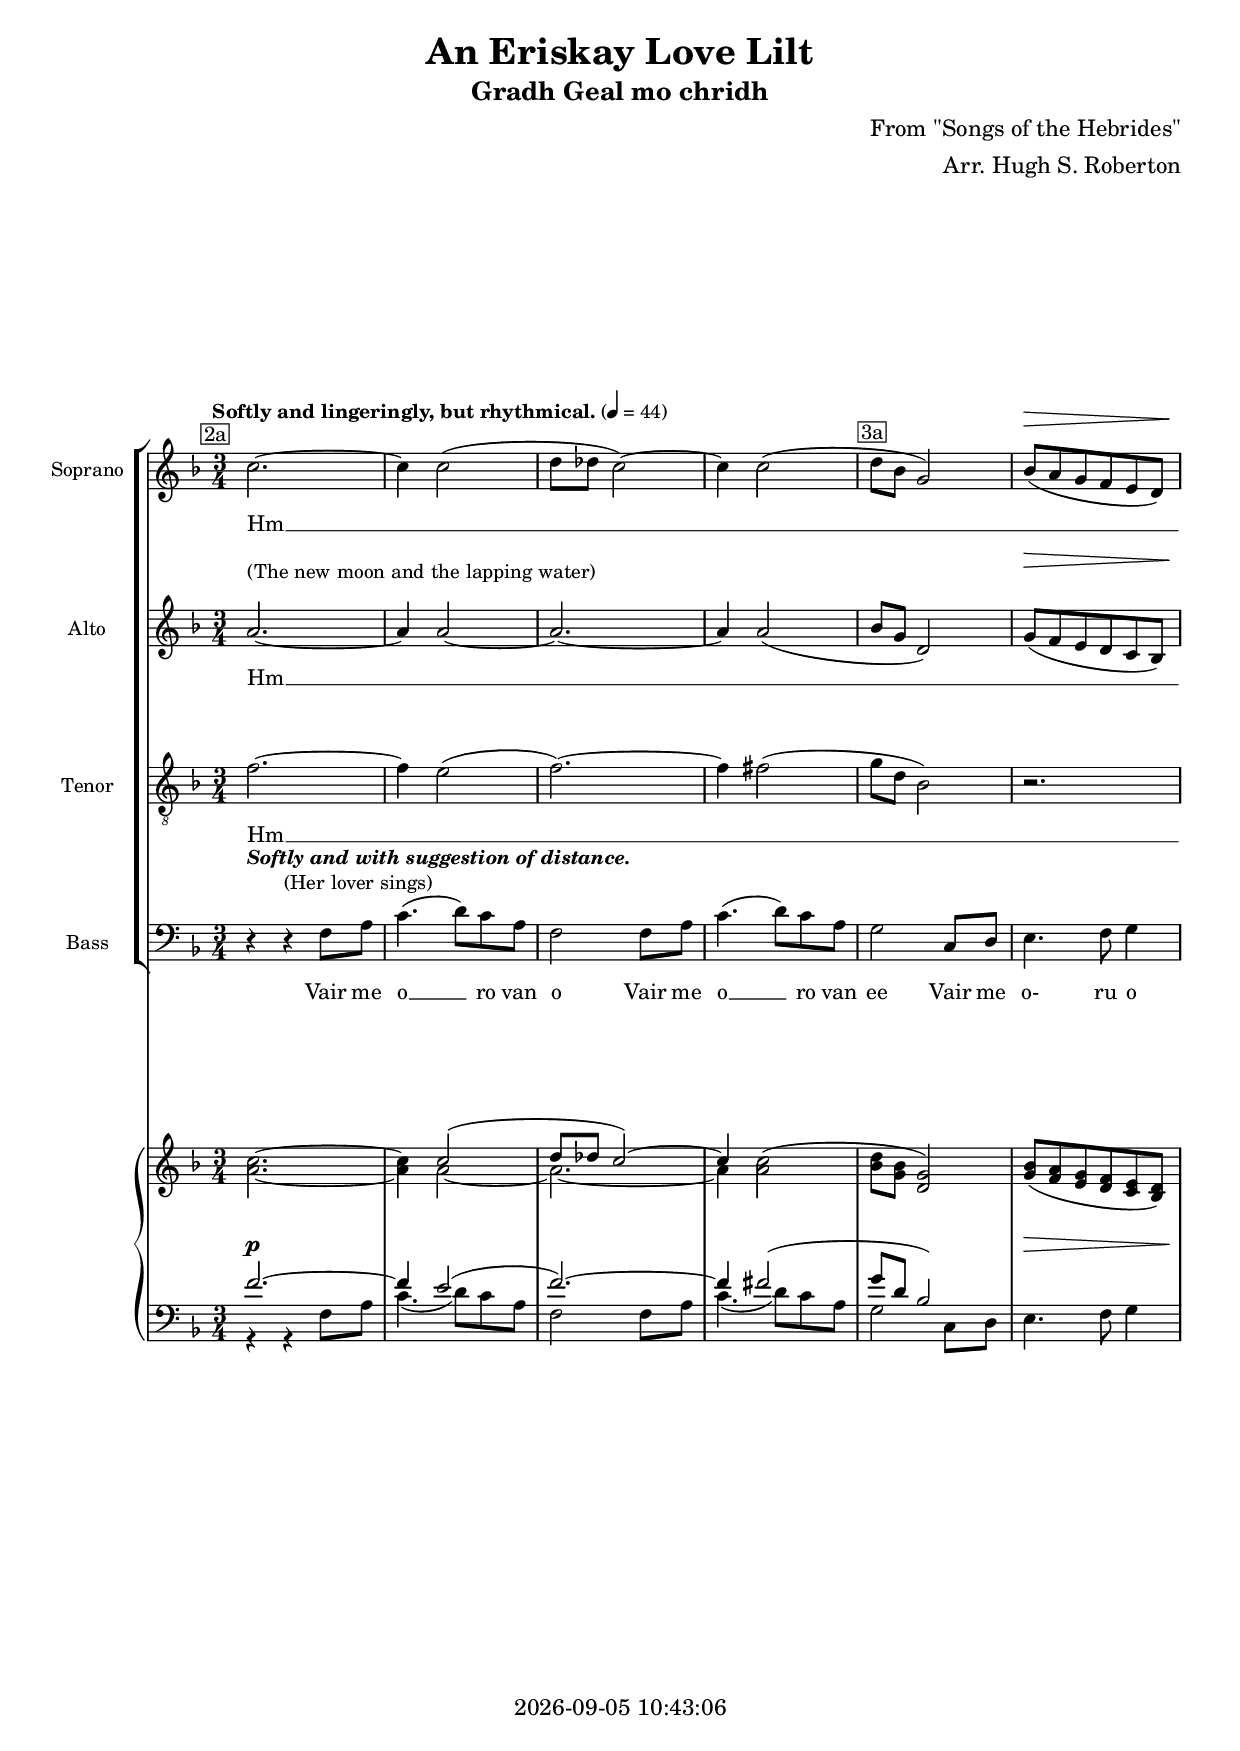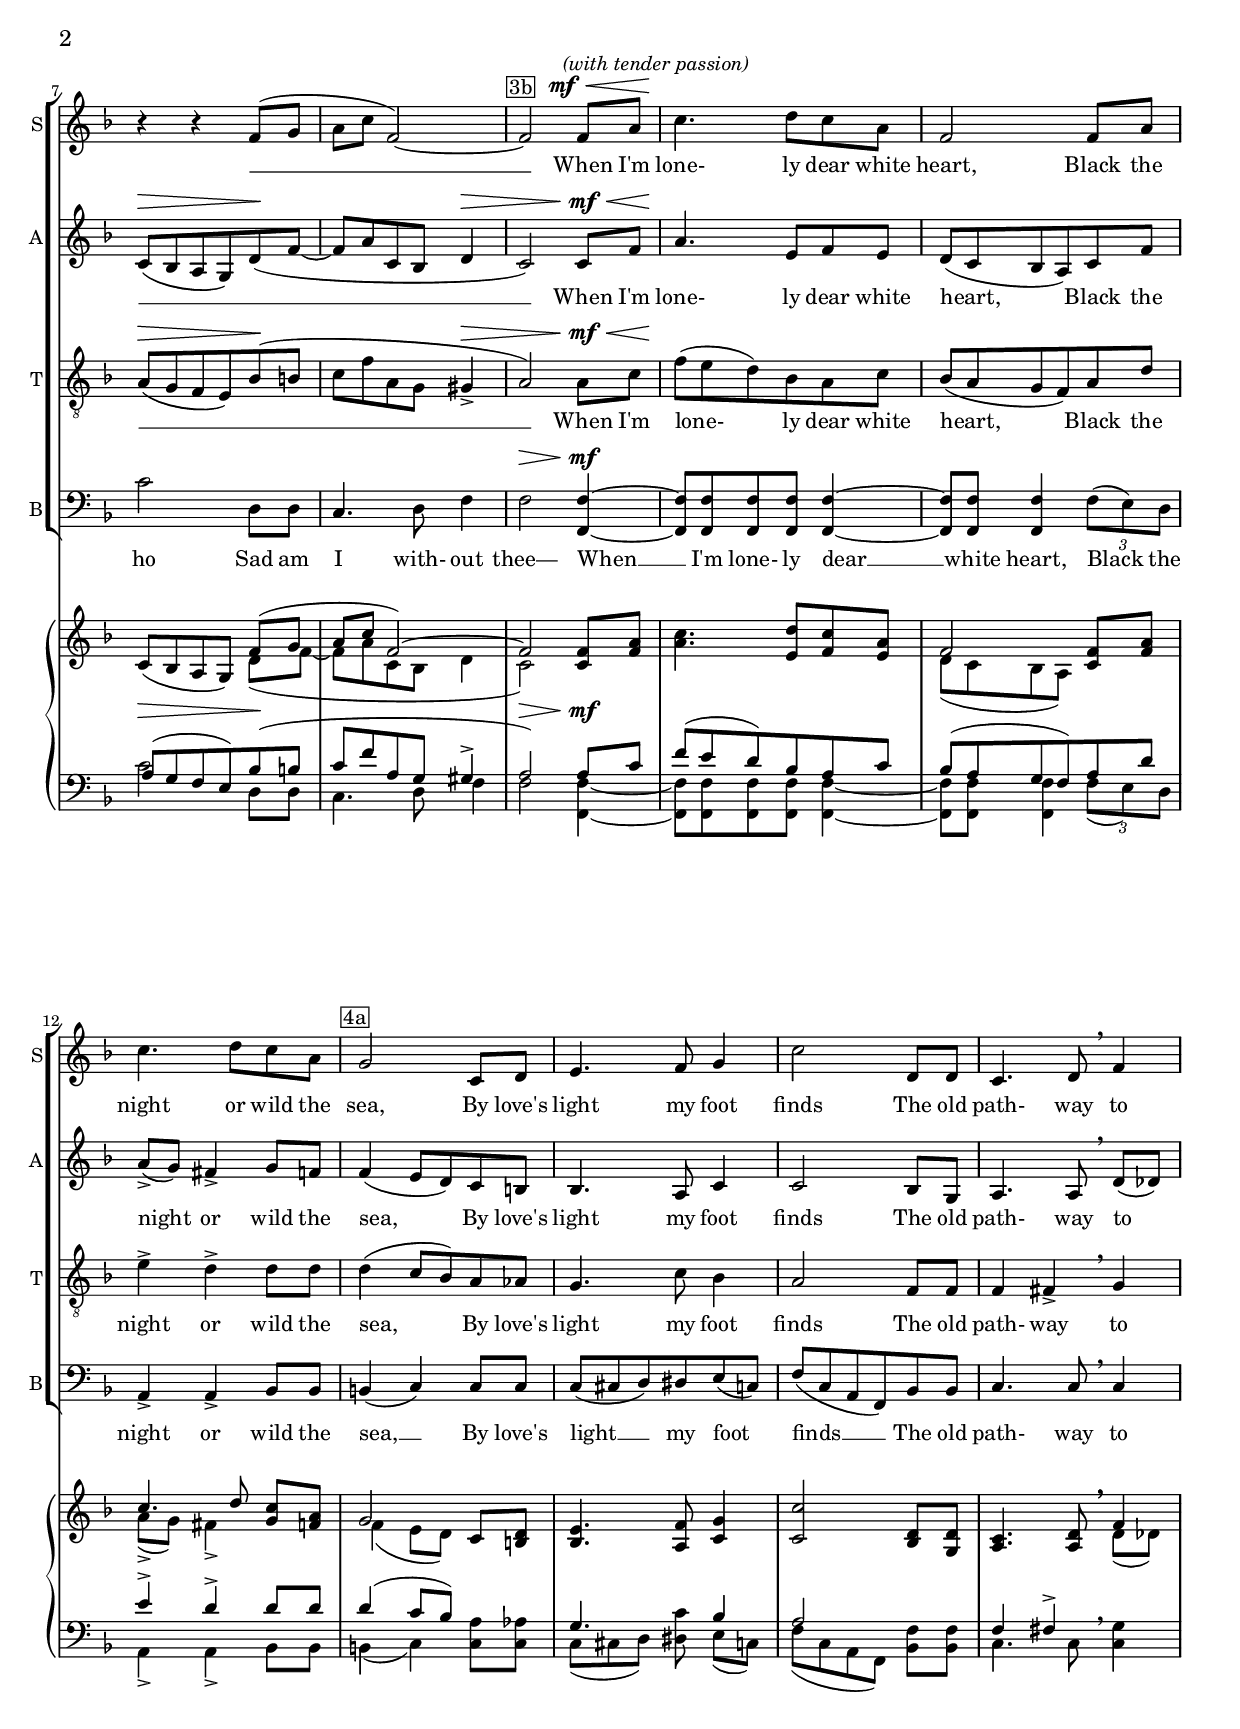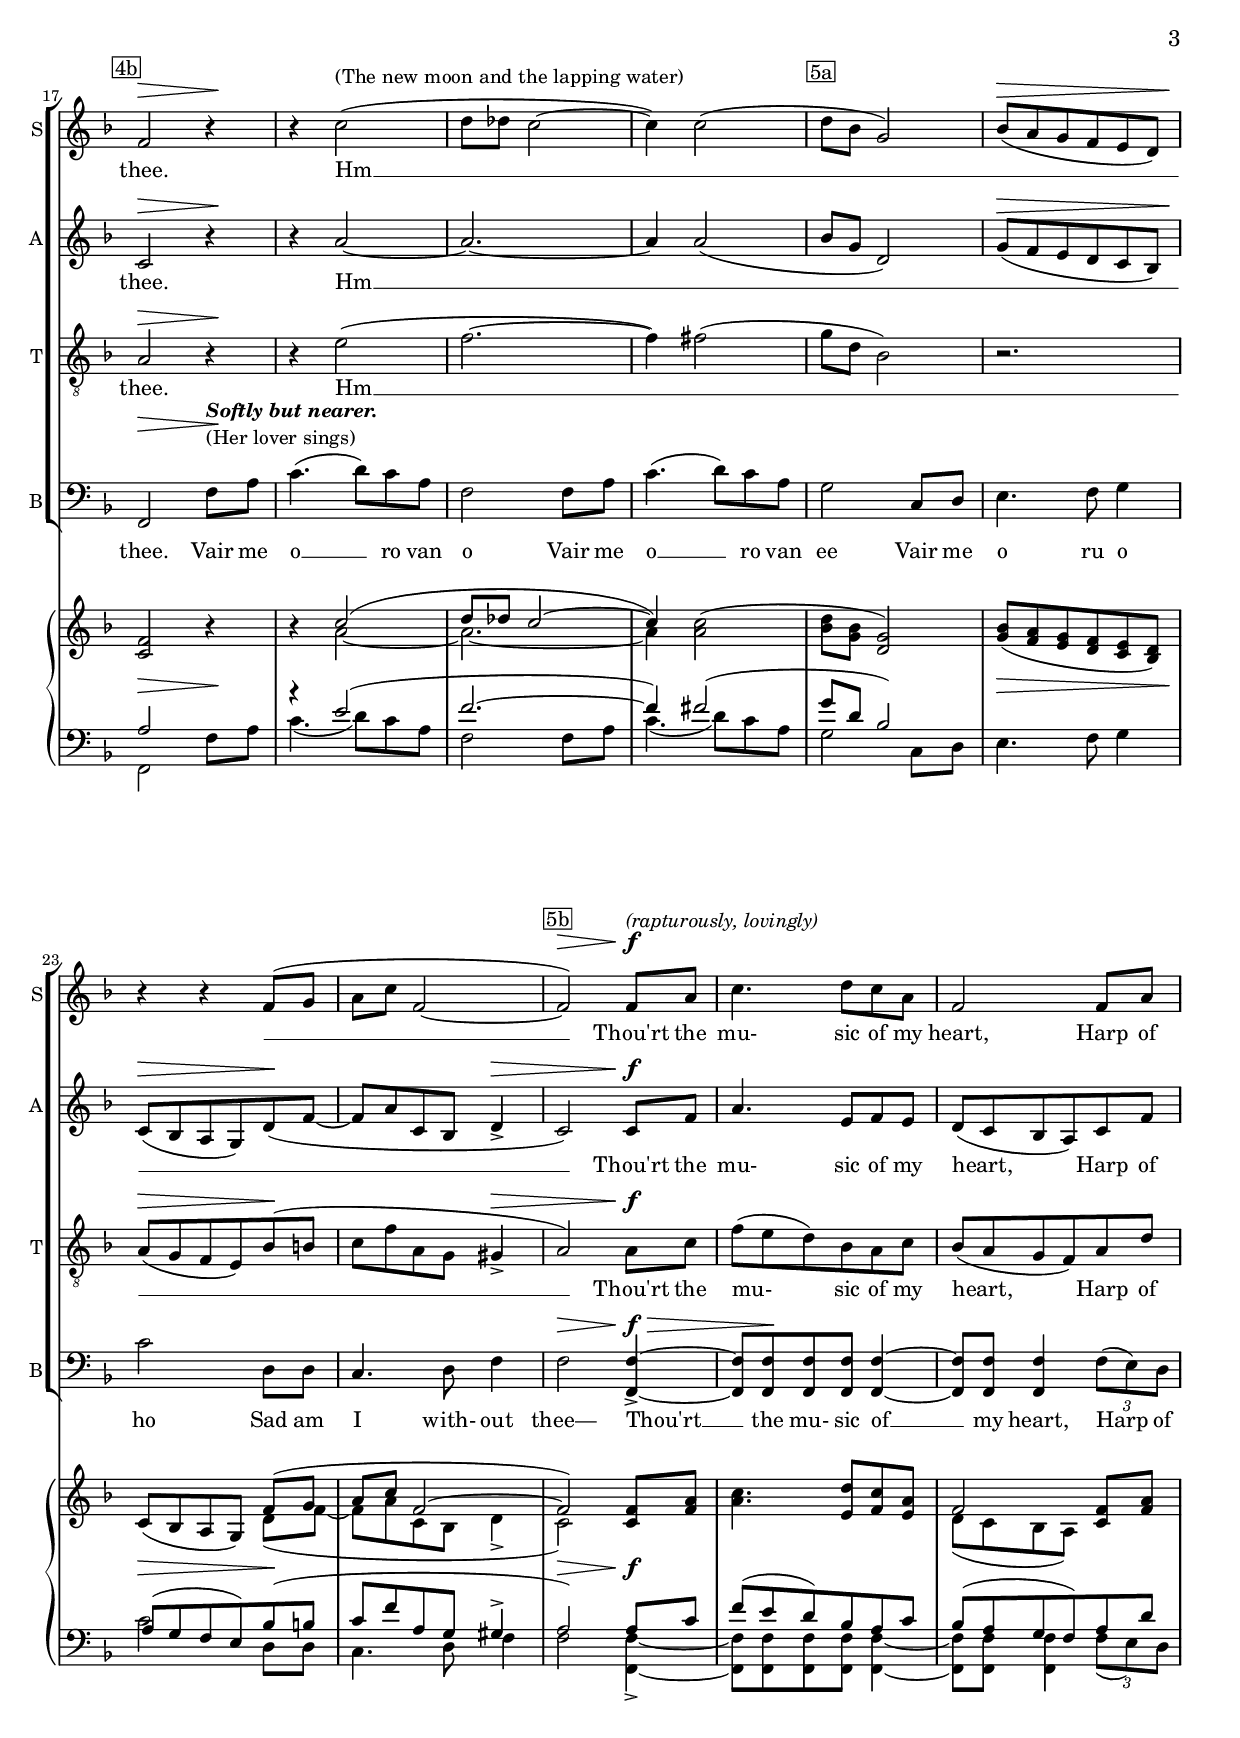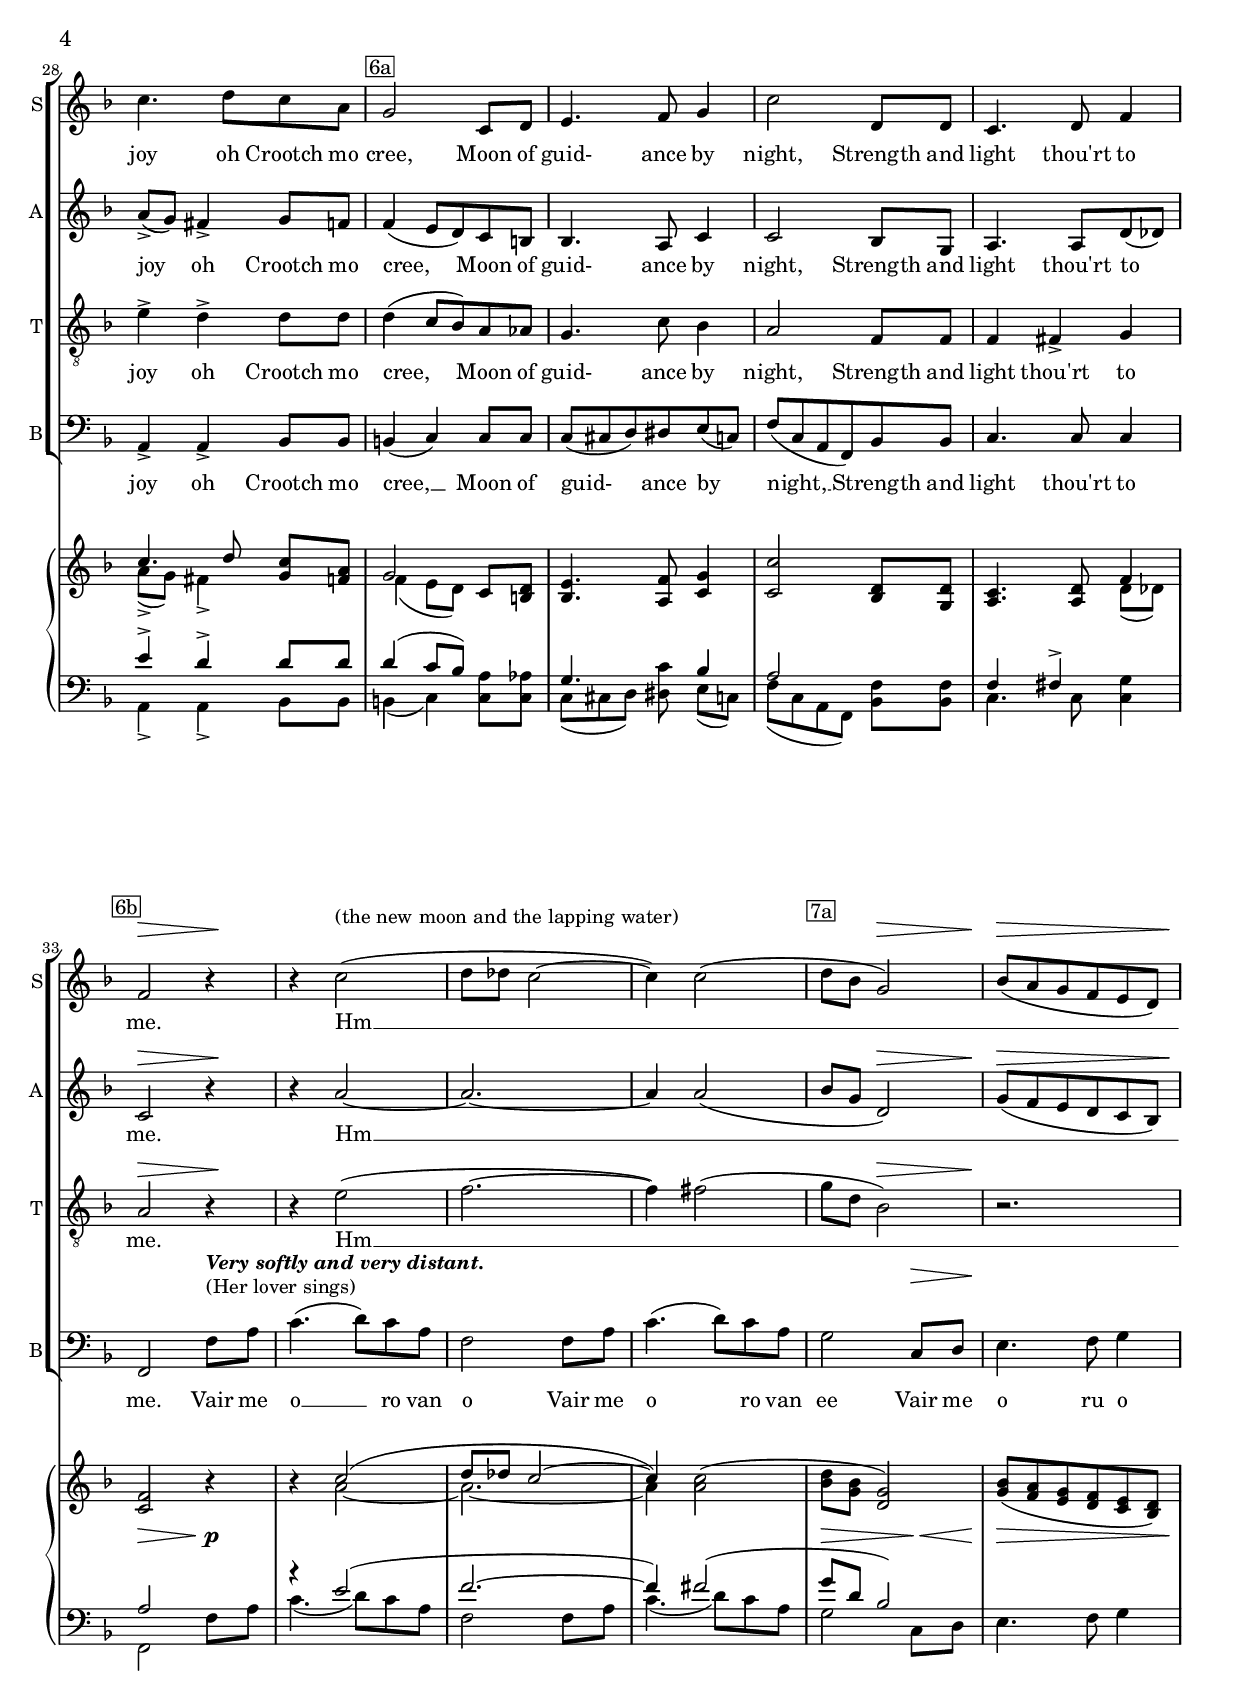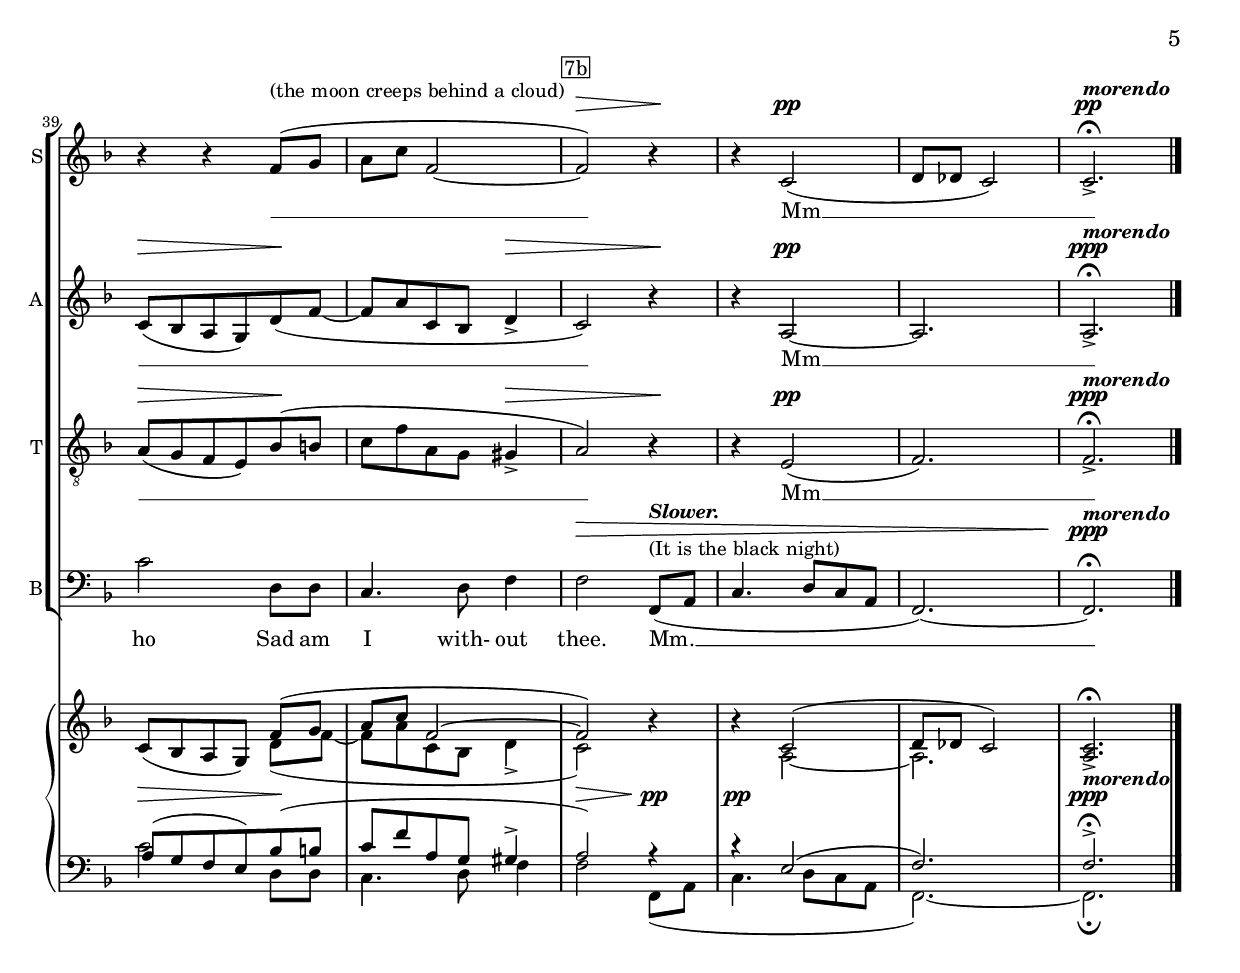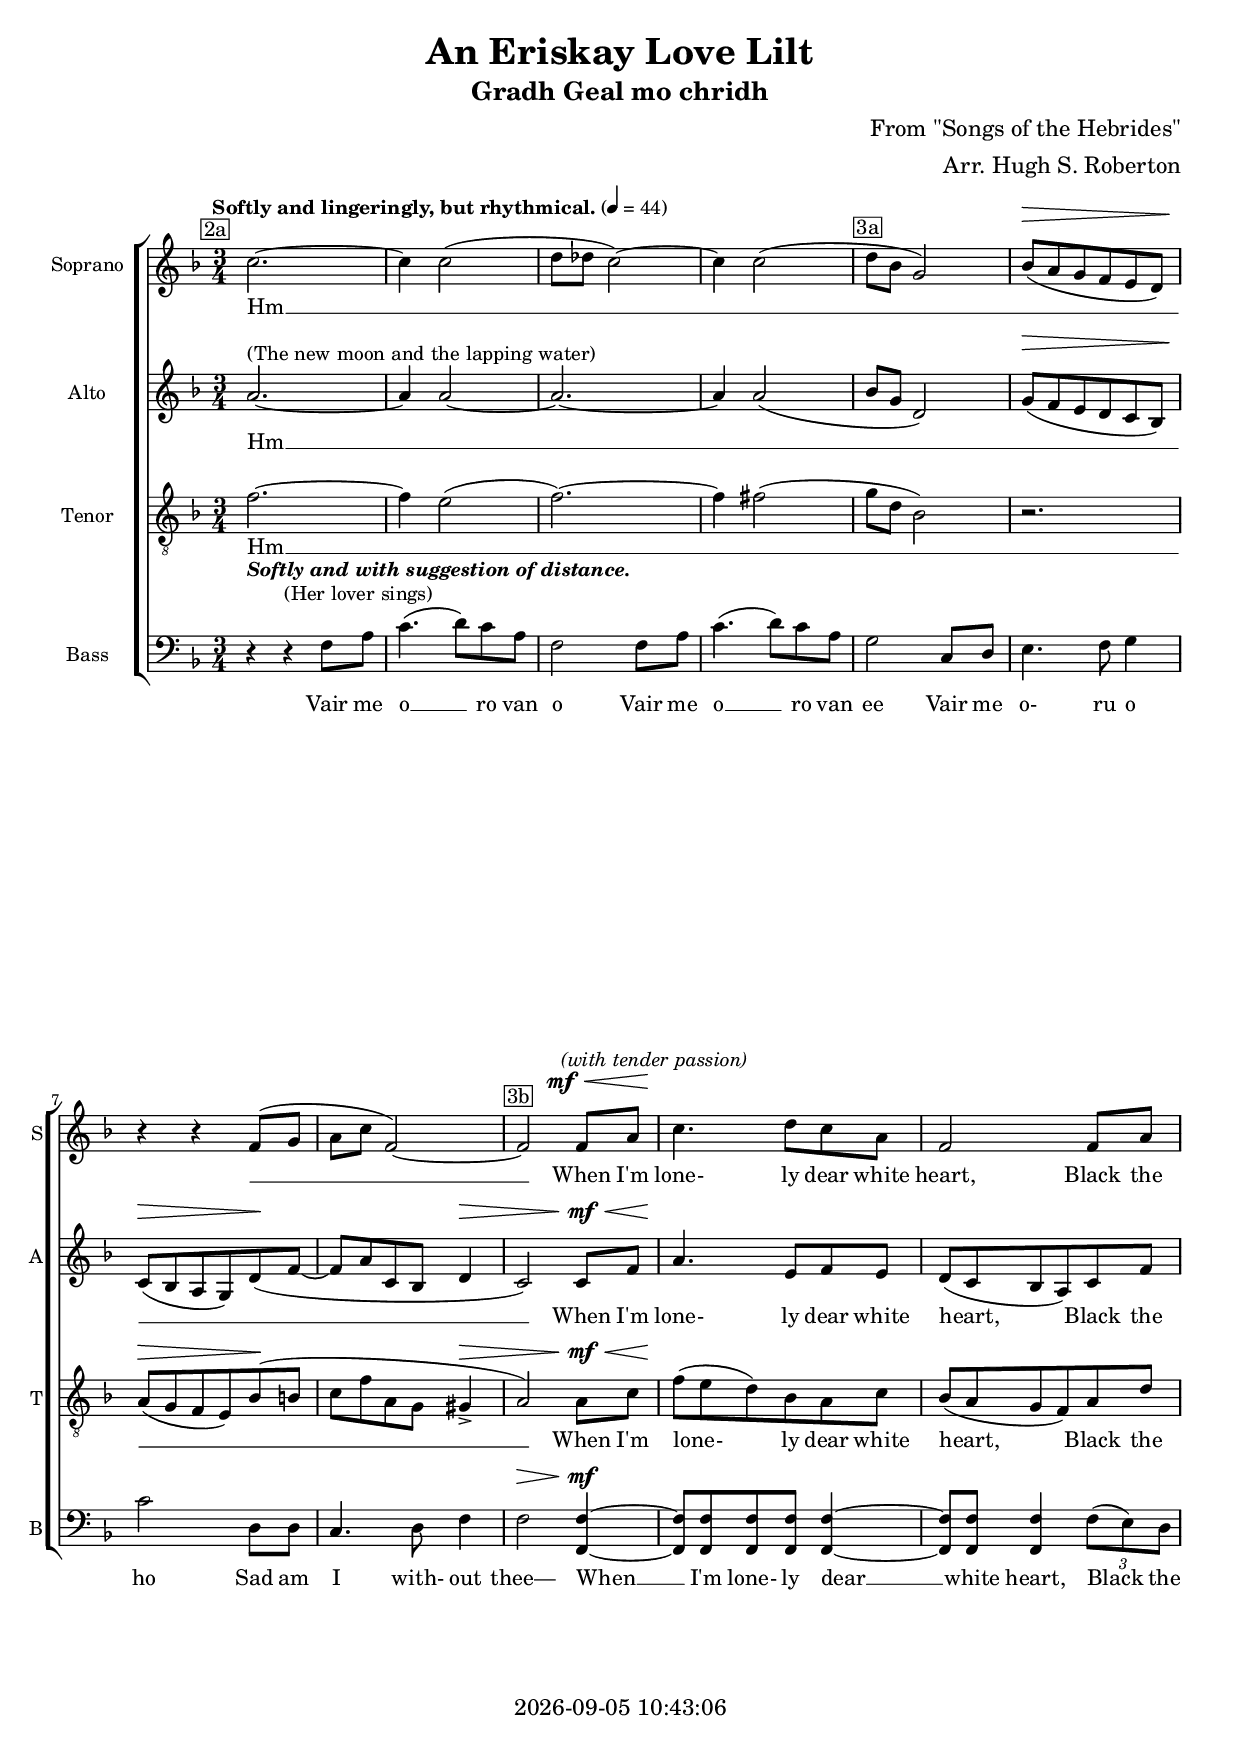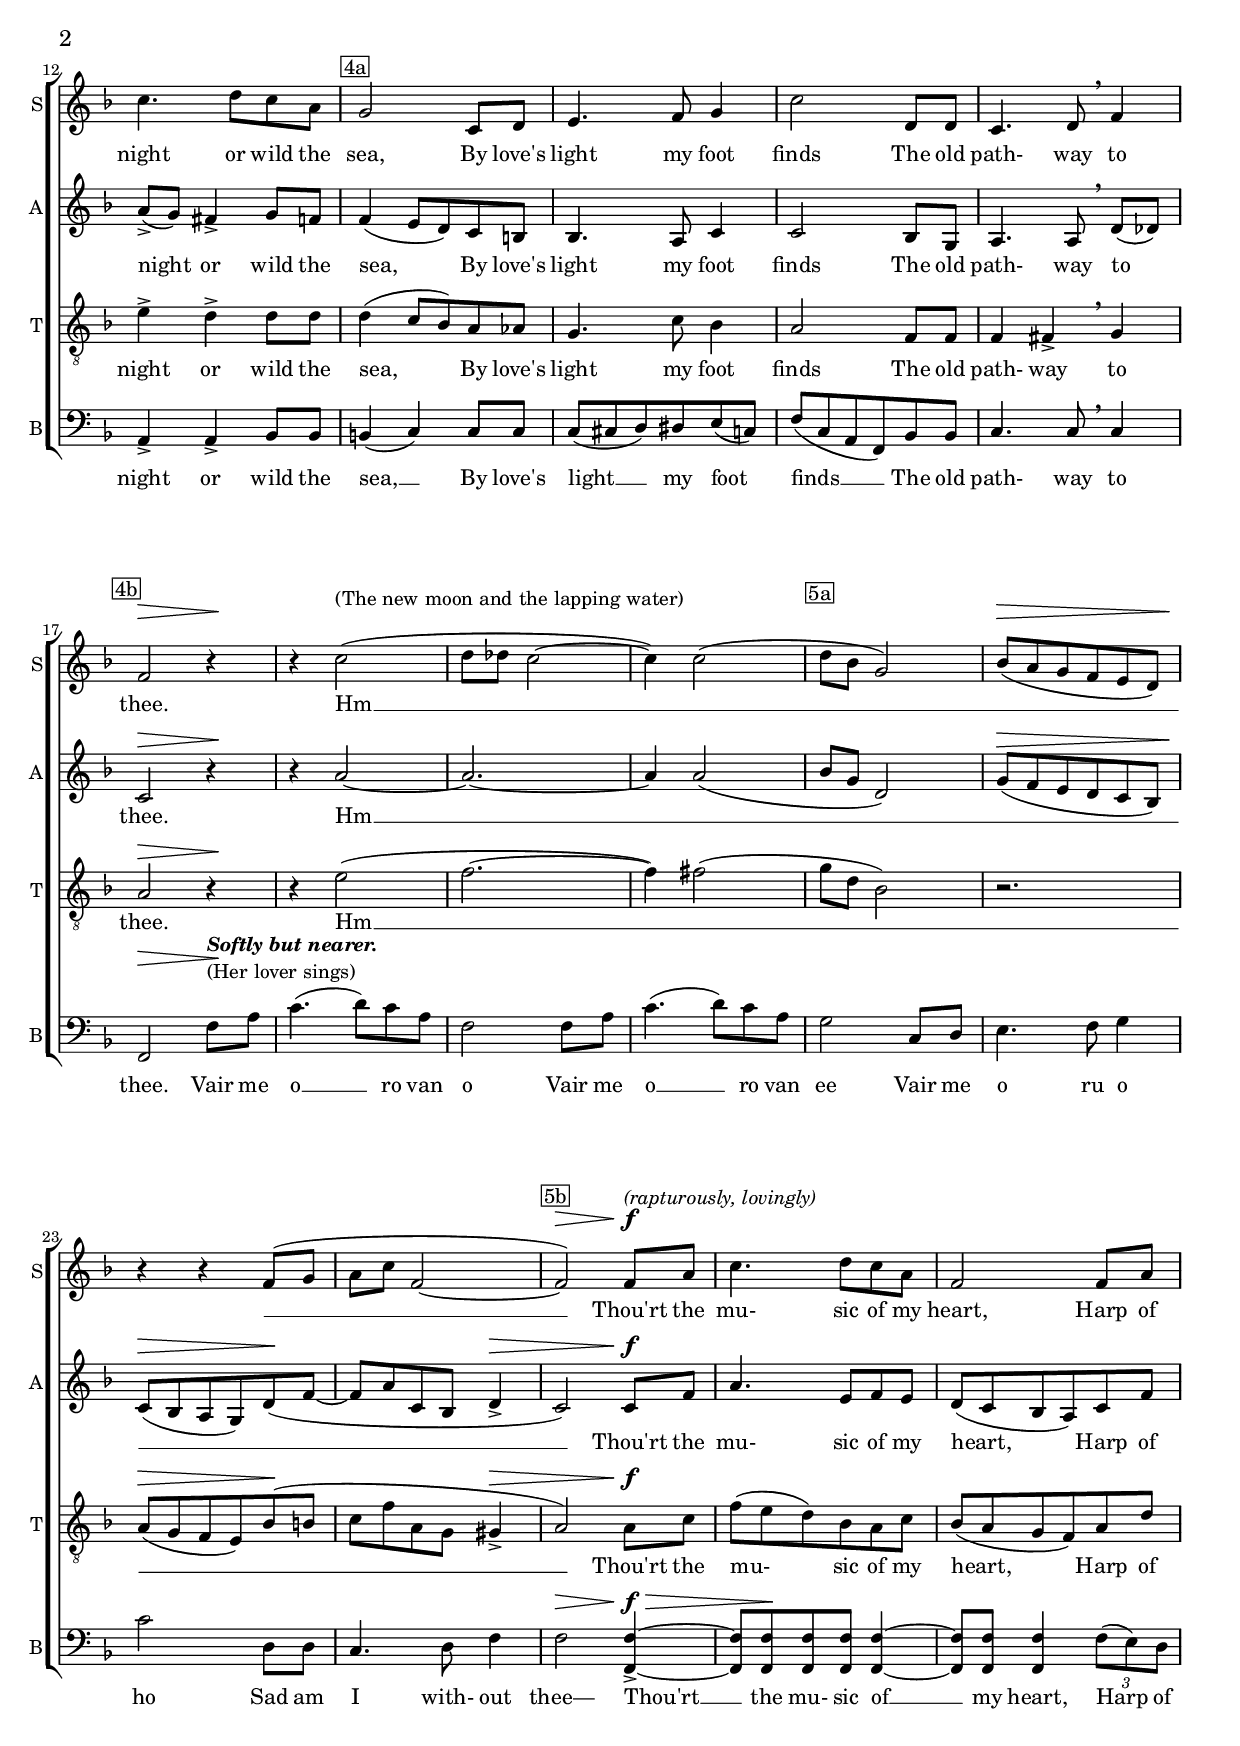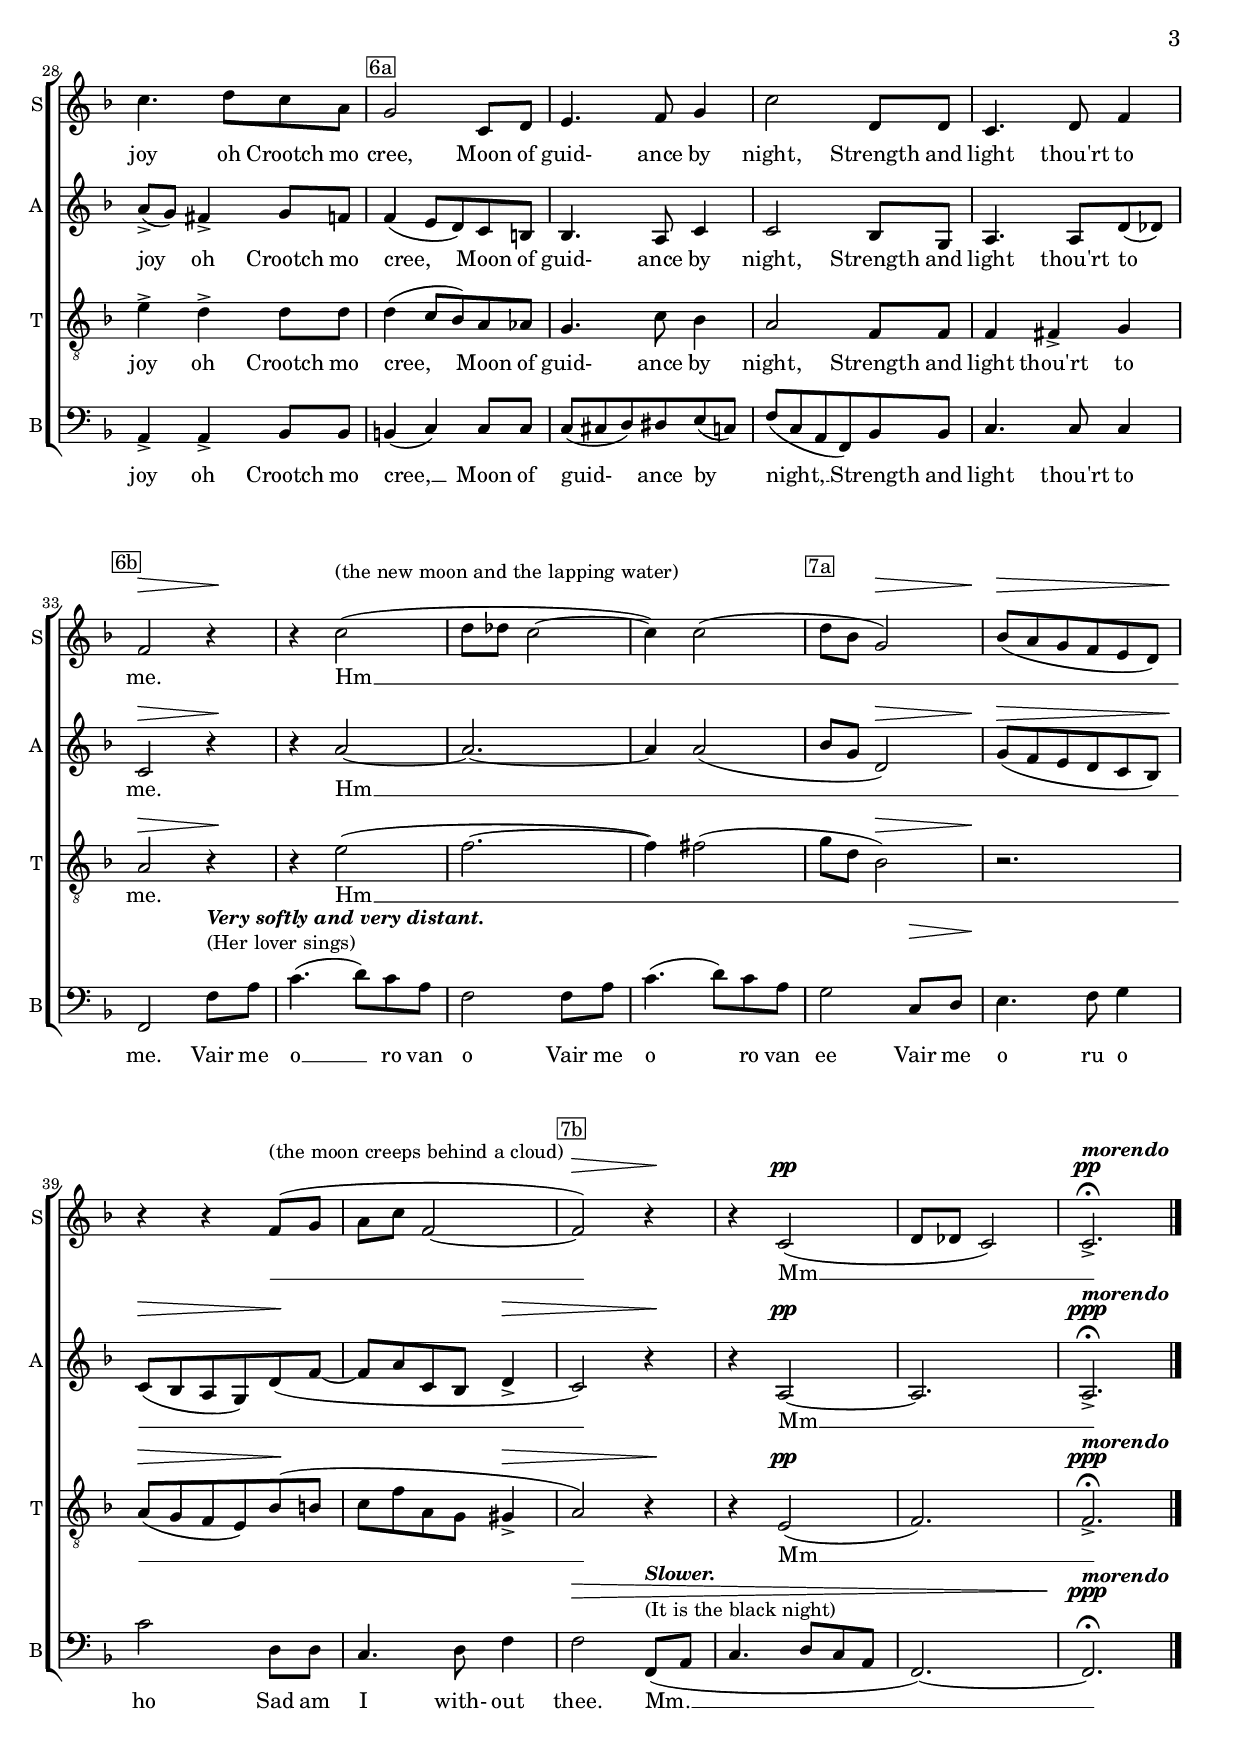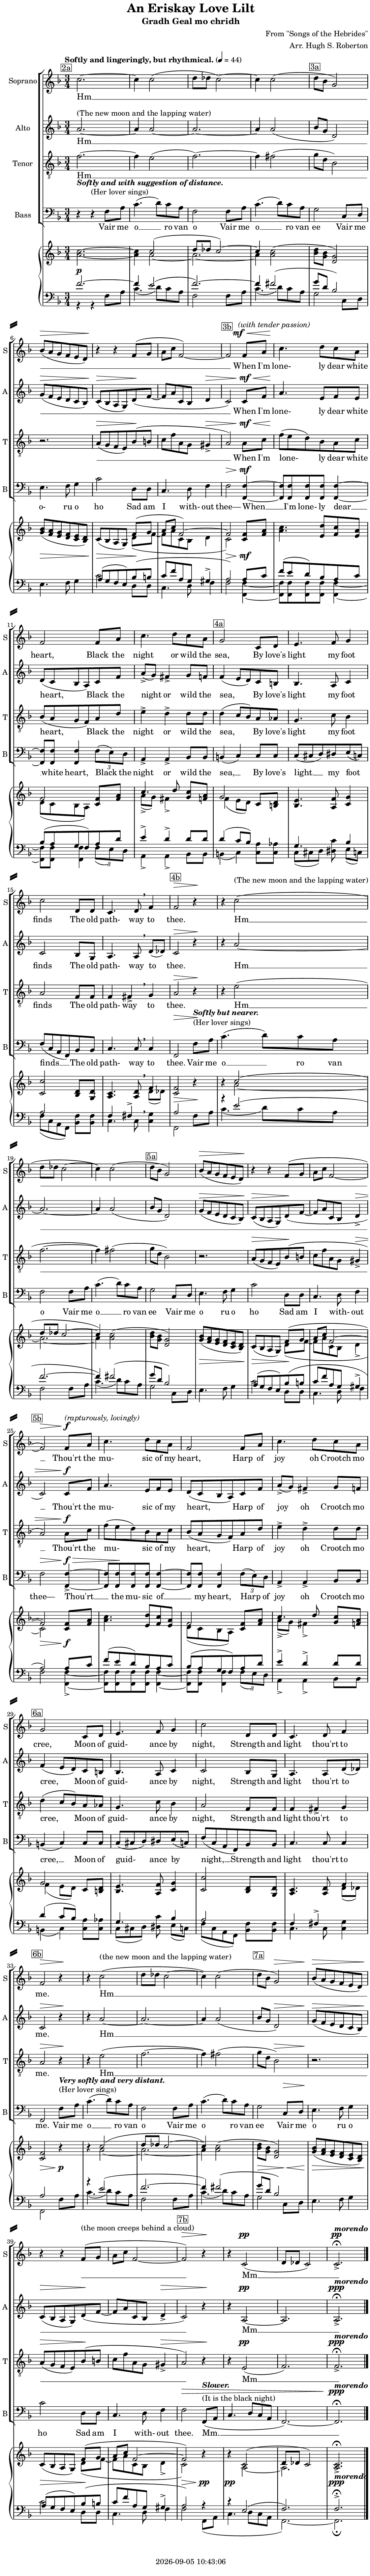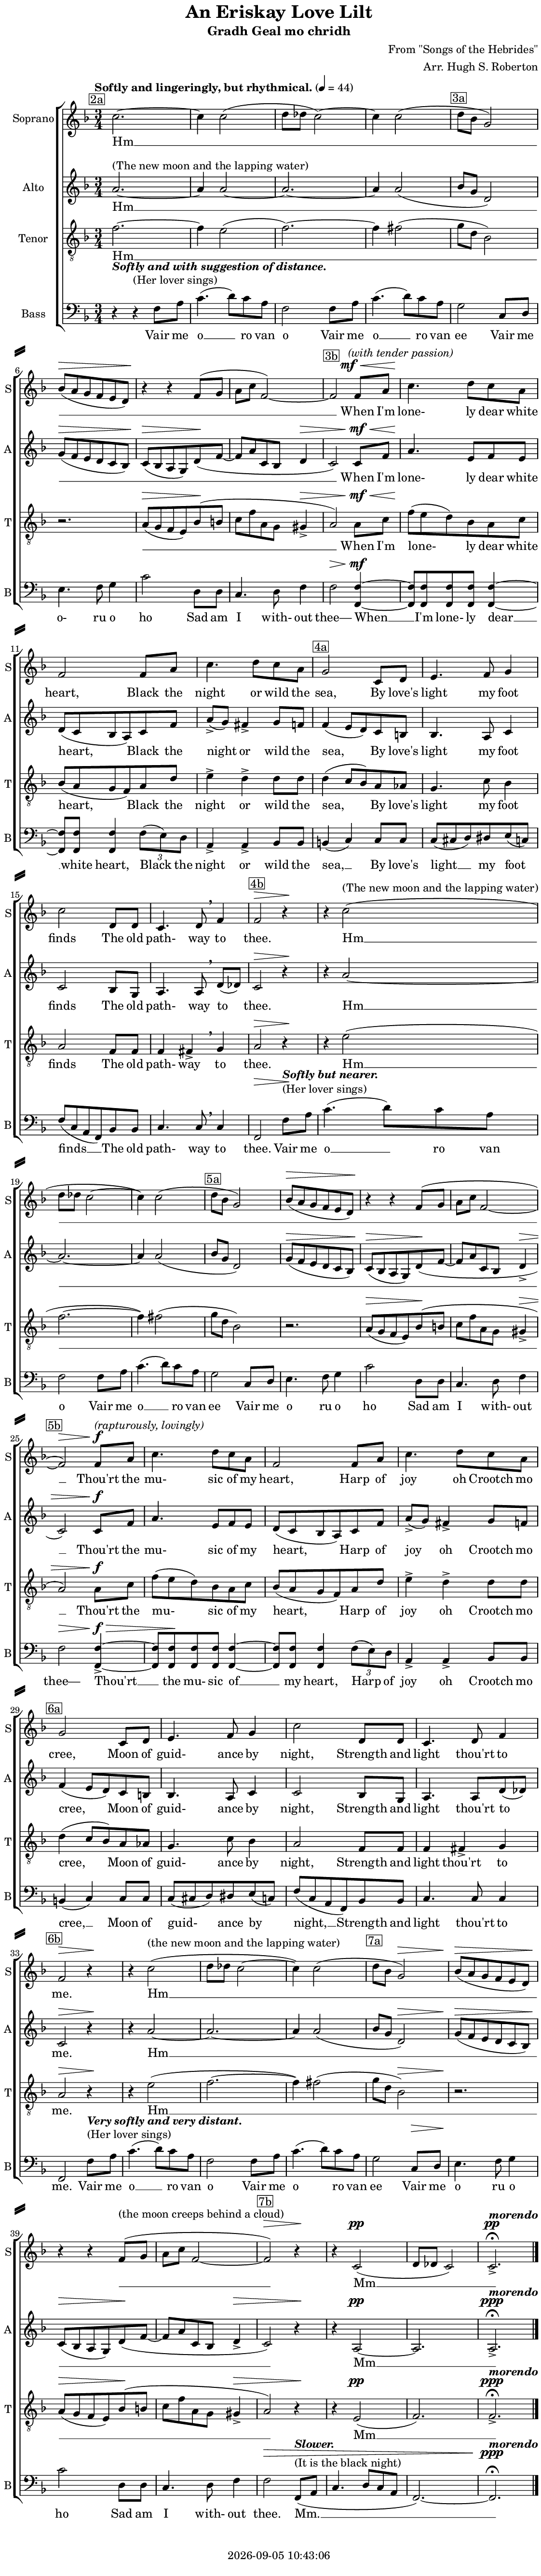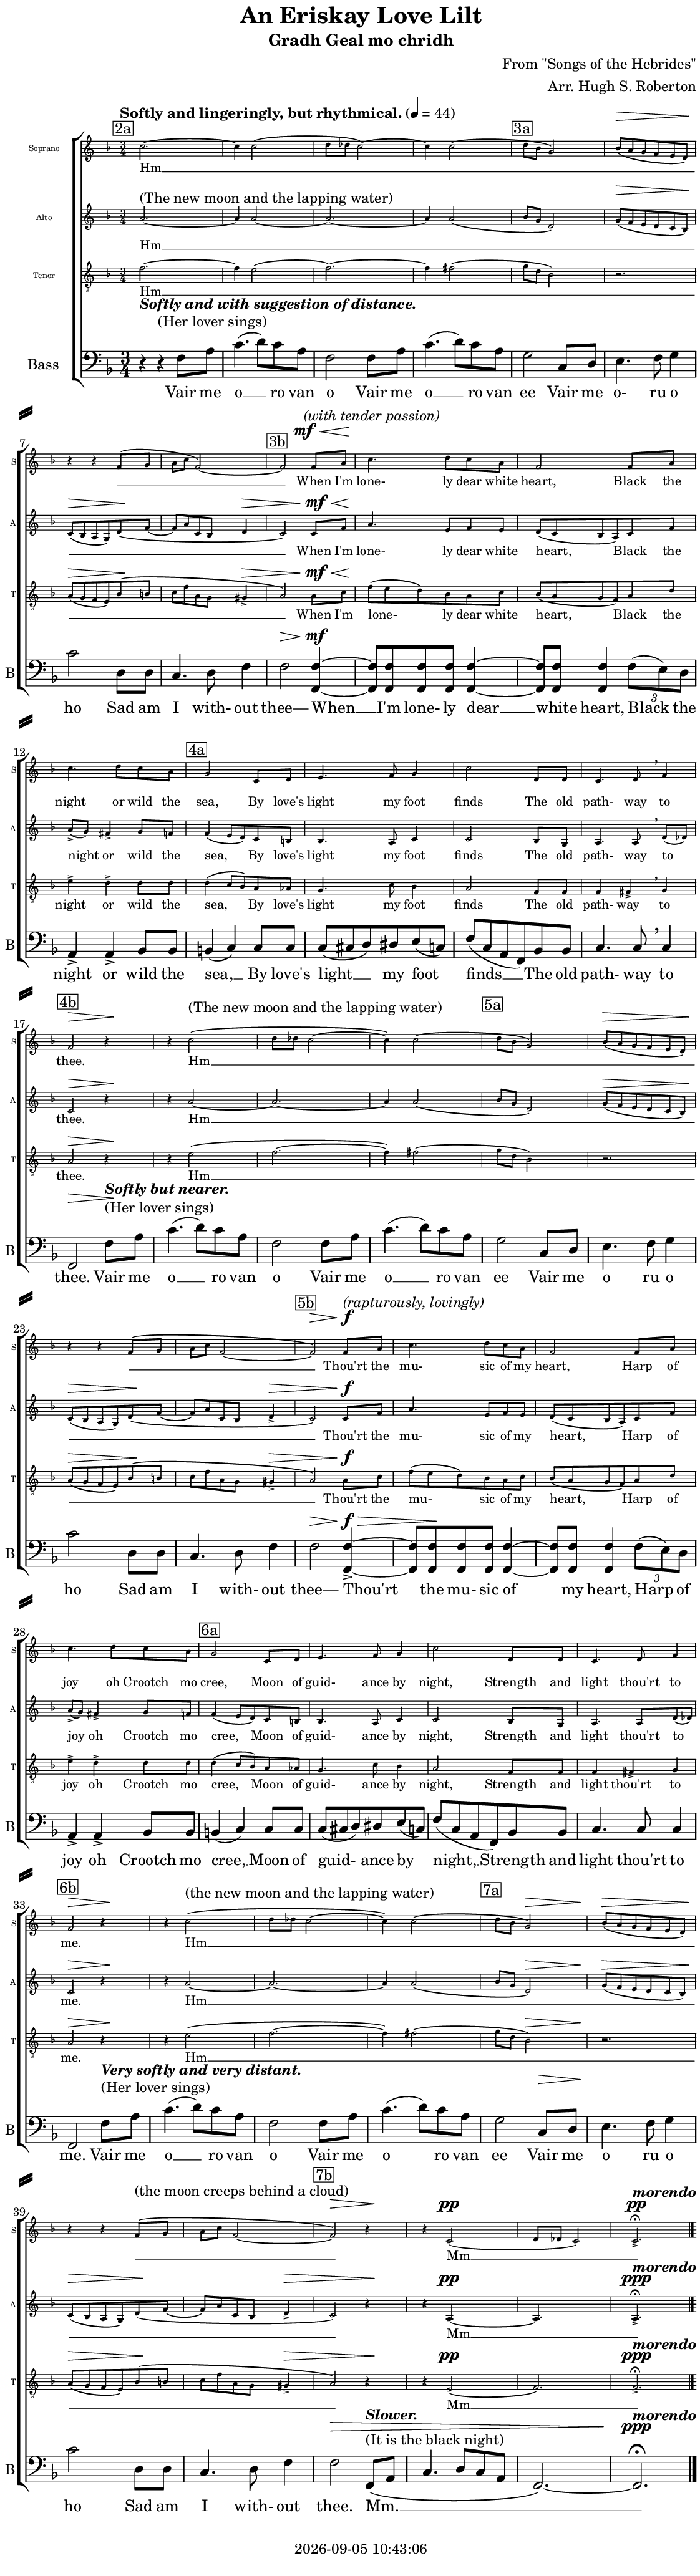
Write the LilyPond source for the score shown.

\version "2.20.2"

\include "articulate.ly"

today = #(strftime "%Y-%m-%d %H:%M:%S" (localtime (current-time)))

\header {
% centered at top
%  dedication  = "dedication"
  title       = "An Eriskay Love Lilt"
  subtitle    = "Gradh Geal mo chridh"
%  subsubtitle = "subsubtitle"
%  instrument  = "instrument"
  
% arrangement of following lines:
%
%  poet    composer
%  meter   arranger
%  piece       opus

  composer    = "From \"Songs of the Hebrides\""
  arranger    = "Arr. Hugh S. Roberton"
%  opus        = "opus"

%  poet        = "poet"
%  meter       = "meter"
%  piece       = "piece"

% centered at bottom
% tagline     = "tagline" % default lilypond version
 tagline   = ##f
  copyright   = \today
}

global = {
  \key f \major
  \time 3/4
  \tempo "Softly and lingeringly, but rhythmical." 4=44
%  \tempo 4=52
}

RehearsalTrack = {
%  \set Score.currentBarNumber = #5
%  \mark \markup { \box 5 }
%  \mark \markup { \circle "1a" }
  \textMark \markup { \box "2a" } s2.*4
  \textMark \markup { \box "3a" } s2.*4
  \textMark \markup { \box "3b" } s2.*4
  \textMark \markup { \box "4a" } s2.*4
  \textMark \markup { \box "4b" } s2.*4
  \textMark \markup { \box "5a" } s2.*4
  \textMark \markup { \box "5b" } s2.*4
  \textMark \markup { \box "6a" } s2.*4
  \textMark \markup { \box "6b" } s2.*4
  \textMark \markup { \box "7a" } s2.*4
  \textMark \markup { \box "7b" } s2.*4
}

soprano = \relative c'' {
  \global
  c2.~
  c4 c2(
  d8 des c2)~
  c4 c2(
  d8 bes g2) % 3a
  bes8(a g f e d)
  r4 r f8( g
  a8 c f,2)~
  f2 f8 a % 3b
  c4. d8 c a
  f2 f8 a
  c4. d8 c a
  g2 c,8 d % 4a
  e4. f8 g4
  c2 d,8 d
  c4. d8 \breathe f4
  f2 r4 % 4b
  r4 c'2(
  d8 des c2~
  c4) c2(
  d8 bes g2) % 5a
  bes8(a g f e d)
  r4 r f8(g
  a8 c f,2~
  f2) f8 a % 5b
  c4. d8 c a
  f2 f8 a
  c4. d8 c a
  g2 c,8 d % 6a
  e4. f8 g4
  c2 d,8 d
  c4. d8 f4
  f2 r4 % 6b
  r4 c'2(
  d8 des c2~
  c4) c2(
  d8 bes g2) % 7a
  bes8(a g f e d)
  r4 r f8(g
  a8 c f,2~
  f2) r4 % 7b
  r4 c2(
  d8 des c2)
  c2.->\fermata
  \bar "|."
}

dynamicsSop = {
  \override DynamicTextSpanner.style = #'none
  s2.
  s2.*3
  s2. % 3a
  s2.\>
  s2.\!
  s2.
  s4. s\mf\<^\markup {(with tender passion)} % 3b
  s2.\!
  s2.
  s2.
  s2.*4 % 4a
  s2\> s4\! % 4b
  s4 s2^\markup \upright {(The new moon and the lapping water)}
  s2.
  s2.
  s2. % 5a
  s2.\>
  s2.\!
  s2.
  s2\> s4\f^\markup {(rapturously, lovingly)} % 5b
  s2.*3
  s2.*4 % 6a
  s2\> s4\! % 6b
  s4 s2^\markup \upright {(the new moon and the lapping water)}
  s2.
  s2.
  s4 s2\> % 7a
  s2.\>
  s2\! s4^\markup \upright {(the moon creeps behind a cloud)}
  s2.
  s2\> s4\! % 7b
  s4 s2\pp
  s2.
  s2.\pp^\markup \bold morendo
}

wordsSop = \lyricmode {
  Hm __ _ _ _ _
  When I'm lone- ly dear white heart,
  Black the night or wild the sea,
  By love's light my foot finds
  The old path- way to thee.
  Hm __ _ _ _
  Thou'rt the mu- sic of my heart,
  Harp of joy oh Crootch mo cree,
  Moon of guid- ance by night,
  Strength and light thou'rt to me.
  Hm __ _ _ _
  Mm __ _
}

alto = \relative c'' {
  \global
  a2.~
  a4 a2~
  a2.~
  a4 a2(
  bes8 g d2) % 3a
  g8(f e d c bes)
  c8(bes a g) d'(f~
  f8 a c, bes d4
  c2) c8 f % 3b
  a4. e8 f e
  d8(c bes a) c f
  a8->(g) fis4-> g8 f
  f4(e8 d)c b % 4a
  bes4. a8 c4
  c2 bes8 g
  a4. a8 \breathe d8(des) %%% FIX
  c2 r4 % 4b
  r4 a'2~
  a2.~
  a4 a2(
  bes8 g d2) % 5a
  g8(f e d c bes)
  c8(bes a g) d'8(f~
  f8 a c, bes d4->
  c2) c8 f % 5b
  a4. e8 f e
  d8(c bes a) c f
  a8->(g) fis4-> g8 f
  f4(e8 d) c b % 6a
  bes4. a8 c4
  c2 bes8 g
  a4. a8 d8(des) %%% FIX
  c2 r4 % 6b
  r4 a'2~
  a2.~
  a4 a2(
  bes8 g d2) % 7a
  g8(f e d c bes)
  c8(bes a g) d'( f~
  f8 a c, bes d4->
  c2) r4 % 7b
  r4 a2~
  a2.
  a2.->\fermata
  \bar "|."
}

dynamicsAlto = {
  \override DynamicTextSpanner.style = #'none
  s2.-\markup \upright {(The new moon and the lapping water)}
  s2.*3
  s2. % 3a
  s2.\>
  s2\> s4\!
  s2 s4\>
  s2 s4\mf\< % 3b
  s2.\!
  s2.
  s2.
  s2.*4 % 4a
  s2\> s4\! % 4b
  s2.*3
  s2. % 5a
  s2.\>
  s2\> s4\!
  s2 s4\>
  s2 s4\f % 5b
  s2.*3
  s2.*4 % 6a
  s2\> s4\! % 6b
  s2.*3
  s4 s2\> % 7a
  s2.\>
  s2\> s4\!
  s2 s4\>
  s2 s4\! % 7b
  s4 s2\pp
  s2.
  s2.\ppp^\markup \bold morendo
}

wordsAlto = \lyricmode {
  Hm __ _ _ _ _ _
  When I'm lone- ly dear white heart,
  Black the night or wild the sea,
  By love's light my foot finds
  The old path- way to thee.
  Hm __ _ _ _ _
  Thou'rt the mu- sic of my heart,
  Harp of joy oh Crootch mo cree,
  Moon of guid- ance by night,
  Strength and light thou'rt to me.
  Hm __ _ _ _ _
  Mm __ _
}

wordsAltoMidi = \lyricmode {
  "Hm "  "" "" "" "" ""
  "\nWhen " "I'm " lone "ly " "dear " "white " "heart, "
  "\nBlack " "the " "night " "or " "wild " "the " "sea, "
  "\nBy " "love's " "light " "my " "foot " "finds "
  "\nThe " "old " path "way " "to " "thee. "
  "\nHm "  "" "" "" ""
  "\nThou'rt " "the " mu "sic " "of " "my " "heart, "
  "\nHarp " "of " "joy " "oh " "Crootch " "mo " "cree, "
  "\nMoon " "of " guid "ance " "by " "night, "
  "\nStrength " "and " "light " "thou'rt " "to " "me. "
  "\nHm "  "" "" "" ""
  "\nMm "  ""
}

tenor = \relative c' {
  \global
  f2.~
  f4 e2(
  f2.)~
  f4 fis2(
  g8 d bes2) % 3a
  r2.
  a8(g f e) bes'(b
  c8 f a, g gis4->
  a2) a8 c % 3b
  f8(e d) bes a c
  bes8(a g f) a d
  e4-> d-> d8 d
  d4(c8 bes) a aes % 4a
  g4. c8 bes4
  a2 f8 f
  f4 fis-> \breathe g
  a2 r4 % 4b
  r4 e'2(
  f2.~
  f4) fis2(
  g8 d bes2) % 5a
  r2.
  a8(g f e) bes'(b
  c8 f a, g gis4->
  a2) a8 c % 5b
  f8(e d) bes a c
  bes8(a g f) a d
  e4-> d-> d8 d
  d4(c8 bes) a aes % 6a
  g4. c8 bes4
  a2 f8 f
  f4 fis-> g
  a2 r4 % 6b
  r4 e'2(
  f2.~
  f4) fis2(
  g8 d bes2) % 7a
  r2.
  a8(g f e) bes'(b
  c8 f a, g gis4->
  a2) r4 % 7b
  r4 e2(
  f2.)
  f2.->\fermata
  \bar "|."
}

dynamicsTenor = {
  \override DynamicTextSpanner.style = #'none
  s2.*4
  s2. % 3a
  s2.
  s2\> s4\!
  s2 s4\>
  s2 s4\mf\< % 3b
  s2.\!
  s2.*2
  s2.*4 % 4a
  s2\> s4\! % 4b
  s2.*3
  s2. % 5a
  s2.
  s2\> s4\!
  s2 s4\>
  s2 s4\f % 5b
  s2.*3
  s2.*4 % 6a
  s2\> s4\! % 6b
  s2.*3
  s4 s2\> % 7a
  s2.\!
  s2\> s4\!
  s2 s4\>
  s2 s4\! % 7b
  s4 s2\pp
  s2.
  s2.\ppp^\markup \bold morendo
}

wordsTenor = \lyricmode {
  Hm __ _ _ _ _
  When I'm lone- ly dear white heart,
  Black the night or wild the sea,
  By love's light my foot finds
  The old path- way to thee.
  Hm __ _ _ _
  Thou'rt the mu- sic of my heart,
  Harp of joy oh Crootch mo cree,
  Moon of guid- ance by night,
  Strength and light thou'rt to me.
  Hm __ _ _ _
  Mm __ _
}

bass= \relative c {
  \global
  r4 r f8 a
  c4.(d8) c a
  f2 f8 a
  c4.(d8) c a
  g2 c,8 d % 3a
  e4. f8 g4
  c2 d,8 d
  c4. d8 f4
  f2 <f, f'>4~ % 3b
  q8 q q q q4~
  q8 q q4 \times 2/3 {f'8(e) d}
  a4-> a-> bes8 bes
  b4(c) c8 c % 4a
  c8(cis d) dis e(c)
  f8(c a f) bes bes
  c4. c8 \breathe c4
  f,2 f'8 a % 4b
  c4.(d8) c a
  f2 f8 a
  c4.(d8) c a
  g2 c,8 d % 5a
  e4. f8 g4
  c2 d,8 d
  c4. d8 f4
  f2 <f, f'>4-> ~ % 5b
  q8 q q q q4~
  q8 q q4 \times 2/3 {f'8(e) d}
  a4-> a-> bes8 bes
  b4(c) c8 c % 6a
  c8(cis d) dis e(c)
  f8(c a f) bes bes
  c4. c8 c4
  f,2 f'8 a % 6b
  c4.(d8) c a
  f2 f8 a
  c4.(d8) c a
  g2 c,8 d % 7a
  e4. f8 g4
  c2 d,8 d
  c4. d8 f4
  f2 f,8(a % 7b
  c4. d8 c a
  f2.)~
  f2.\fermata
  \bar "|."
}

dynamicsBass = {
  \override DynamicTextSpanner.style = #'none
  s4^\markup \bold {Softly and with suggestion of "distance."} s2-\markup \upright {(Her lover sings)}
  s2.*3
  s2.*4 % 3a
  s2\> s4\mf % 3b
  s2.*3
  s2.*4 % 4a
  s2\> s4\!-\markup \upright {(Her lover sings)}^\markup \bold {Softly but "nearer."} % 4b
  s2.*3
  s2.*4 % 5a
  s2\> s4\f\> % 5b
  s8 s\! s2
  s2.
  s2.
  s2.*4 % 6a
  \break s2 s4_\markup \upright {(Her lover sings)}^\markup \bold {Very softly and very "distant."} % 6b
  s2.*3
  s2 s4\> % 7a
  s2.\!
  s2.
  s2.
  s2\> s4_\markup \upright {(It is the black night)} ^\markup \bold Slower. % 7b
  s2.
  s2.
  s2.\ppp^\markup \bold morendo
}


wordsBass = \lyricmode {
  Vair me o __ ro van
  o Vair me o __ ro van
  ee Vair me o- ru o ho
  Sad am I with- out thee—
  When __ I'm lone- ly dear __ white heart,
  Black the night or wild the sea, __
  By love's light __ my foot finds __
  The old path- way to thee.
  Vair me o __ ro van o
  Vair me o __ ro van ee
  Vair me o ru o ho
  Sad am I with- out thee—
  Thou'rt __ the mu- sic of __ my heart,
  Harp of joy oh Crootch mo cree, __
  Moon of guid- ance by night, __
  Strength and light thou'rt to me.
  Vair me o __ ro van o
  Vair me o__ ro van ee
  Vair me o ru o ho
  Sad am I with- out thee.
  Mm. __
}

wordsBassMidi = \lyricmode {
  "Vair " "me " "o "  "ro " "van " "o "
  "\nVair " "me " "o "  "ro " "van " "ee "
  "\nVair " "me " o "ru " "o " "ho "
  "\nSad " "am " "I " with "out " "thee— "
  "\nWhen "  "I'm " lone "ly " "dear "  "white " "heart, "
  "\nBlack " "the " "night " "or " "wild " "the " "sea, " 
  "\nBy " "love's " "light "  "my " "foot " "finds " 
  "\nThe " "old " path "way " "to " "thee. "
  "\nVair " "me " "o "  "ro " "van " "o "
  "\nVair " "me " "o "  "ro " "van " "ee "
  "\nVair " "me " "o " "ru " "o " "ho "
  "\nSad " "am " "I " with "out " "thee— "
  "\nThou'rt "  "the " mu "sic " "of "  "my " "heart, "
  "\nHarp " "of " "joy " "oh " "Crootch " "mo " "cree, " 
  "\nMoon " "of " guid "ance " "by " "night, " 
  "\nStrength " "and " "light " "thou'rt " "to " "me. "
  "\nVair " "me " "o "  "ro " "van " "o "
  "\nVair " "me " "o__ " "ro " "van " "ee "
  "\nVair " "me " "o " "ru " "o " "ho "
  "\nSad " "am " "I " with "out " "thee. "
  "\nMm. " 
}

dynamicsPiano = {
  \override DynamicTextSpanner.style = #'none
  s2.\p
  s2.*3
  s2. % 3a
  s2.\>
  s2\> s4\!
  s2.
  s2\> s4\mf % 3b
  s2.*3
  s2.*4 % 4a
  s2\> s4\! % 4b
  s2.*3
  s2. % 5a
  s2.\>
  s2\> s4\!
  s2.
  s2\> s4\f % 5b
  s2.*3
  s2.*4 % 6a
  s2\> s4\p % 6b
  s2.*3
  s2\> s4\< % 7a
  s2.\>
  s2\> s4\!
  s2.
  s2\> s4\pp % 7b
  s2.\pp
  s2.
  s2.\ppp^\markup \bold morendo
}

\book {
  \score {
    \bookOutputSuffix "single"
    <<
      \new ChoirStaff <<
                                % Single soprano staff
        \new Dynamics \dynamicsSop
        \new Staff \with { instrumentName = #"Soprano" shortInstrumentName = #"S" } <<
          \new Voice \RehearsalTrack
          \new Voice = "soprano" \soprano
          \new Lyrics \lyricsto "soprano" \wordsSop
        >>
                                % Single alto staff
        \new Dynamics \dynamicsAlto
        \new Staff \with { instrumentName = #"Alto" shortInstrumentName = #"A" } <<
          \new Voice = "alto" \alto
          \new Lyrics \lyricsto "alto" \wordsAlto
        >>
                                % Single tenor staff
        \new Dynamics \dynamicsTenor
        \new Staff \with { instrumentName = #"Tenor" shortInstrumentName = #"T" } <<
          \clef "treble_8"
          \new Voice = "tenor" \tenor
          \new Lyrics \lyricsto "tenor" \wordsTenor
        >>
                                % Single bass staff
        \new Dynamics \dynamicsBass
        \new Staff \with { instrumentName = #"Bass" shortInstrumentName = #"B" } <<
          \clef "bass"
          \new Voice = "bass" \bass
          \new Lyrics \lyricsto "bass" \wordsBass
        >>
      >>
      \new PianoStaff <<
        \new Staff <<
          \set Staff.printPartCombineTexts = ##f
          \partCombine
          << \soprano >>
          << \alto    >>
        >>
        \new Dynamics \dynamicsPiano
        \new Staff <<
          \clef "bass"
          \set Staff.printPartCombineTexts = ##f
          \partCombine
          << \tenor >>
          << \bass  >>
        >>
      >>
    >>
    \layout {
      #(layout-set-staff-size 17)
      indent = 1.5\cm
      \pointAndClickOff
      \context {
        \Staff \RemoveAllEmptyStaves
        barNumberVisibility = #first-bar-number-invisible-save-broken-bars
        \override BarNumber.break-visibility = ##(#f #t #t)
      }
    }
  }
}

\book {
  \score {
    \bookOutputSuffix "single-noacc"
    <<
      \new ChoirStaff <<
                                % Single soprano staff
        \new Dynamics \dynamicsSop
        \new Staff \with { instrumentName = #"Soprano" shortInstrumentName = #"S" } <<
          \new Voice \RehearsalTrack
          \new Voice = "soprano" \soprano
          \new Lyrics \lyricsto "soprano" \wordsSop
        >>
                                % Single alto staff
        \new Dynamics \dynamicsAlto
        \new Staff \with { instrumentName = #"Alto" shortInstrumentName = #"A" } <<
          \new Voice = "alto" \alto
          \new Lyrics \lyricsto "alto" \wordsAlto
        >>
                                % Single tenor staff
        \new Dynamics \dynamicsTenor
        \new Staff \with { instrumentName = #"Tenor" shortInstrumentName = #"T" } <<
          \clef "treble_8"
          \new Voice = "tenor" \tenor
          \new Lyrics \lyricsto "tenor" \wordsTenor
        >>
                                % Single bass staff
        \new Dynamics \dynamicsBass
        \new Staff \with { instrumentName = #"Bass" shortInstrumentName = #"B" } <<
          \clef "bass"
          \new Voice = "bass" \bass
          \new Lyrics \lyricsto "bass" \wordsBass
        >>
      >>
    >>
    \layout {
      #(layout-set-staff-size 17)
      indent = 1.5\cm
      \pointAndClickOff
      \context {
        \Staff \RemoveAllEmptyStaves
        barNumberVisibility = #first-bar-number-invisible-save-broken-bars
        \override BarNumber.break-visibility = ##(#f #t #t)
      }
    }
  }
}

\book {
  \bookOutputSuffix "singlepage"
  \paper {
    top-margin = 0
    left-margin = 7
    right-margin = 1
    paper-width = 190\mm
    page-breaking = #ly:one-page-breaking
    system-system-spacing.basic-distance = #15
    system-separator-markup = \slashSeparator
  }
  \score {
    <<
      \new ChoirStaff <<
                                % Single soprano staff
        \new Dynamics \dynamicsSop
        \new Staff \with { instrumentName = #"Soprano" shortInstrumentName = #"S" } <<
          \new Voice \RehearsalTrack
          \new Voice = "soprano" \soprano
          \new Lyrics \lyricsto "soprano" \wordsSop
        >>
                                % Single alto staff
        \new Dynamics \dynamicsAlto
        \new Staff \with { instrumentName = #"Alto" shortInstrumentName = #"A" } <<
          \new Voice = "alto" \alto
          \new Lyrics \lyricsto "alto" \wordsAlto
        >>
                                % Single tenor staff
        \new Dynamics \dynamicsTenor
        \new Staff \with { instrumentName = #"Tenor" shortInstrumentName = #"T" } <<
          \clef "treble_8"
          \new Voice = "tenor" \tenor
          \new Lyrics \lyricsto "tenor" \wordsTenor
        >>
                                % Single bass staff
        \new Dynamics \dynamicsBass
        \new Staff \with { instrumentName = #"Bass" shortInstrumentName = #"B" } <<
          \clef "bass"
          \new Voice = "bass" \bass
          \new Lyrics \lyricsto "bass" \wordsBass
        >>
      >>
      \new PianoStaff <<
        \new Staff <<
          \set Staff.printPartCombineTexts = ##f
          \partCombine
          << \soprano >>
          << \alto    >>
        >>
        \new Dynamics \dynamicsPiano
        \new Staff <<
          \clef "bass"
          \set Staff.printPartCombineTexts = ##f
          \partCombine
          << \tenor >>
          << \bass  >>
        >>
      >>
    >>
    \layout {
      indent = 1.5\cm
      \context {
        \Staff \RemoveAllEmptyStaves
      }
    }
  }
}

\book {
  \bookOutputSuffix "singlepage-noacc"
  \paper {
    top-margin = 0
    left-margin = 7
    right-margin = 1
    paper-width = 190\mm
    page-breaking = #ly:one-page-breaking
    system-system-spacing.basic-distance = #15
    system-separator-markup = \slashSeparator
  }
  \score {
    <<
      \new ChoirStaff <<
                                % Single soprano staff
        \new Dynamics \dynamicsSop
        \new Staff \with { instrumentName = #"Soprano" shortInstrumentName = #"S" } <<
          \new Voice \RehearsalTrack
          \new Voice = "soprano" \soprano
          \new Lyrics \lyricsto "soprano" \wordsSop
        >>
                                % Single alto staff
        \new Dynamics \dynamicsAlto
        \new Staff \with { instrumentName = #"Alto" shortInstrumentName = #"A" } <<
          \new Voice = "alto" \alto
          \new Lyrics \lyricsto "alto" \wordsAlto
        >>
                                % Single tenor staff
        \new Dynamics \dynamicsTenor
        \new Staff \with { instrumentName = #"Tenor" shortInstrumentName = #"T" } <<
          \clef "treble_8"
          \new Voice = "tenor" \tenor
          \new Lyrics \lyricsto "tenor" \wordsTenor
        >>
                                % Single bass staff
        \new Dynamics \dynamicsBass
        \new Staff \with { instrumentName = #"Bass" shortInstrumentName = #"B" } <<
          \clef "bass"
          \new Voice = "bass" \bass
          \new Lyrics \lyricsto "bass" \wordsBass
        >>
      >>
    >>
    \layout {
      indent = 1.5\cm
      \context {
        \Staff \RemoveAllEmptyStaves
      }
    }
  }
}

\book {
  \bookOutputSuffix "singlepage-noacc-bass"
  \paper {
    top-margin = 0
    left-margin = 7
    right-margin = 1
    paper-width = 190\mm
    page-breaking = #ly:one-page-breaking
    system-system-spacing.basic-distance = #15
    system-separator-markup = \slashSeparator
  }
  \score {
    <<
      \new ChoirStaff <<
                                % Single soprano staff
        \new Dynamics \dynamicsSop
        \new Staff \with { instrumentName = #"Soprano" shortInstrumentName = #"S" } <<
          \magnifyStaff #4/7
          \new Voice \RehearsalTrack
          \new Voice = "soprano" \soprano
          \new Lyrics \lyricsto "soprano" {\tiny \wordsSop}
        >>
                                % Single alto staff
        \new Dynamics \dynamicsAlto
        \new Staff \with { instrumentName = #"Alto" shortInstrumentName = #"A" } <<
          \magnifyStaff #4/7
          \new Voice = "alto" \alto
          \new Lyrics \lyricsto "alto" {\tiny \wordsAlto}
        >>
                                % Single tenor staff
        \new Dynamics \dynamicsTenor
        \new Staff \with { instrumentName = #"Tenor" shortInstrumentName = #"T" } <<
          \magnifyStaff #4/7
          \clef "treble_8"
          \new Voice = "tenor" \tenor
          \new Lyrics \lyricsto "tenor" {\tiny \wordsTenor}
        >>
                                % Single bass staff
        \new Dynamics \dynamicsBass
        \new Staff \with { instrumentName = #"Bass" shortInstrumentName = #"B" } <<
          \clef "bass"
          \new Voice = "bass" \bass
          \new Lyrics \lyricsto "bass" \wordsBass
        >>
      >>
    >>
    \layout {
      indent = 1.5\cm
      \context {
        \Staff \RemoveAllEmptyStaves
      }
    }
  }
}

\book {
  \score {
    \bookOutputSuffix "midi"
%   \articulate
    <<
      \new ChoirStaff <<
                                % Single soprano staff
        \new Staff \with { instrumentName = #"Soprano" shortInstrumentName = #"S" } <<
          \new Dynamics \dynamicsSop
          \new Voice \RehearsalTrack
          \new Voice = "soprano" \soprano
                                %           \new Lyrics \lyricsto "soprano" \wordsSop
        >>
                                % Single alto staff
        \new Staff \with { instrumentName = #"Alto" shortInstrumentName = #"A" } <<
          \new Dynamics \dynamicsAlto
          \new Voice = "alto" \alto
          \new Lyrics \lyricsto "alto" \wordsAltoMidi
        >>
                                % Single tenor staff
        \new Staff \with { instrumentName = #"Tenor" shortInstrumentName = #"T" } <<
          \new Dynamics \dynamicsTenor
          \clef "treble_8"
          \new Voice = "tenor" \tenor
                                %           \new Lyrics \lyricsto "tenor" \wordsTenor
        >>
                                % Single bass staff
        \new Staff \with { instrumentName = #"Bass" shortInstrumentName = #"B" } <<
          \new Dynamics \dynamicsBass
          \clef "bass"
          \new Voice = "bass" \bass
                                %          \new Lyrics \lyricsto "bass" \wordsBassMidi
        >>
      >>
      \new PianoStaff <<
        \new Staff <<
          \set Staff.printPartCombineTexts = ##f
          \partCombine
          << \soprano >>
          << \alto    >>
        >>
        \new Dynamics \dynamicsPiano
        \new Staff <<
          \clef "bass"
          \set Staff.printPartCombineTexts = ##f
          \partCombine
          << \tenor >>
          << \bass  >>
        >>
      >>
    >>
    \midi {
      \context {
        \Staff
        \consists "Dynamic_performer"
      }
      \context {
        \Voice
        \remove "Dynamic_performer"
      }
    }
  }
}

\book {
  \score {
    \bookOutputSuffix "midi-bass"
                                %   \articulate
    <<
      \new ChoirStaff <<
                                % Single soprano staff
        \new Dynamics \dynamicsSop
        \new Staff \with { instrumentName = #"Soprano" shortInstrumentName = #"S" } <<
          \new Voice \RehearsalTrack
          \new Voice = "soprano" \soprano
                                %           \new Lyrics \lyricsto "soprano" \wordsSop
        >>
                                % Single alto staff
        \new Dynamics \dynamicsAlto
        \new Staff \with { instrumentName = #"Alto" shortInstrumentName = #"A" } <<
          \new Voice = "alto" \alto
                                %           \new Lyrics \lyricsto "alto" \wordsAltoMidi
        >>
                                % Single tenor staff
        \new Dynamics \dynamicsTenor
        \new Staff \with { instrumentName = #"Tenor" shortInstrumentName = #"T" } <<
          \clef "treble_8"
          \new Voice = "tenor" \tenor
                                %           \new Lyrics \lyricsto "tenor" \wordsTenor
        >>
                                % Single bass staff
        \new Dynamics \dynamicsBass
        \new Staff \with { instrumentName = #"Bass" shortInstrumentName = #"B" } <<
          \clef "bass"
          \new Voice = "bass" \bass
          \new Lyrics \lyricsto "bass" \wordsBassMidi
        >>
      >>
      \new PianoStaff <<
        \new Staff <<
          \set Staff.printPartCombineTexts = ##f
          \partCombine
          << \soprano >>
          << \alto    >>
        >>
        \new Dynamics \dynamicsPiano
        \new Staff <<
          \clef "bass"
          \set Staff.printPartCombineTexts = ##f
          \partCombine
          << \tenor >>
          << \bass  >>
        >>
      >>
    >>
    \midi {}
  }
}
